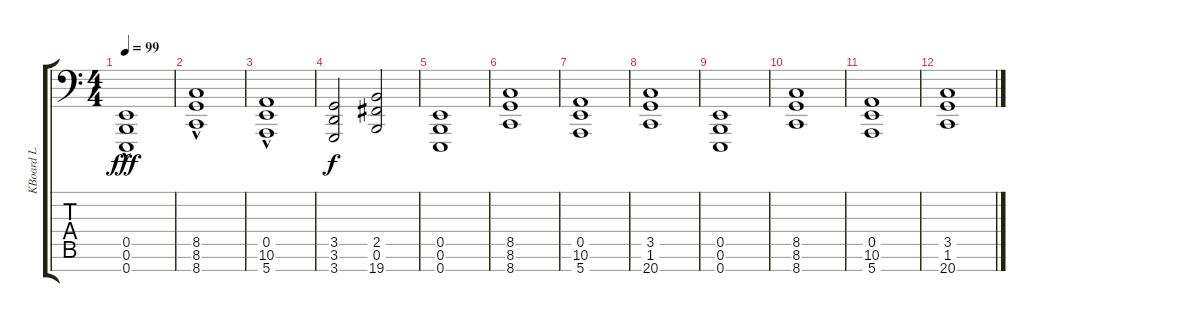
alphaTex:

\track ("KBoard L" "KBoard L") {instrument acousticgrandpiano}
\staff {score tabs}
\tuning (E4 B3 G3 D3 E2 B1 E1) {hide}
\ts (4 4)
\tempo 99
\clef f4
\ks c
(0.5{hac} 0.6{hac} 0.7{hac}).1{dy fff} |
(8.5{hac} 8.6{hac} 8.7{hac}).1 |
(0.5{hac} 10.6{hac} 5.7{hac}).1 |
(3.5 3.6 3.7).2{dy f} (2.5 0.6 19.7).2 |
(0.5 0.6 0.7).1 |
(8.5 8.6 8.7).1 |
(0.5 10.6 5.7).1 |
(3.5 1.6 20.7).1 |
(0.5 0.6 0.7).1 |
(8.5 8.6 8.7).1 |
(0.5 10.6 5.7).1 |
(3.5 1.6 20.7).1
